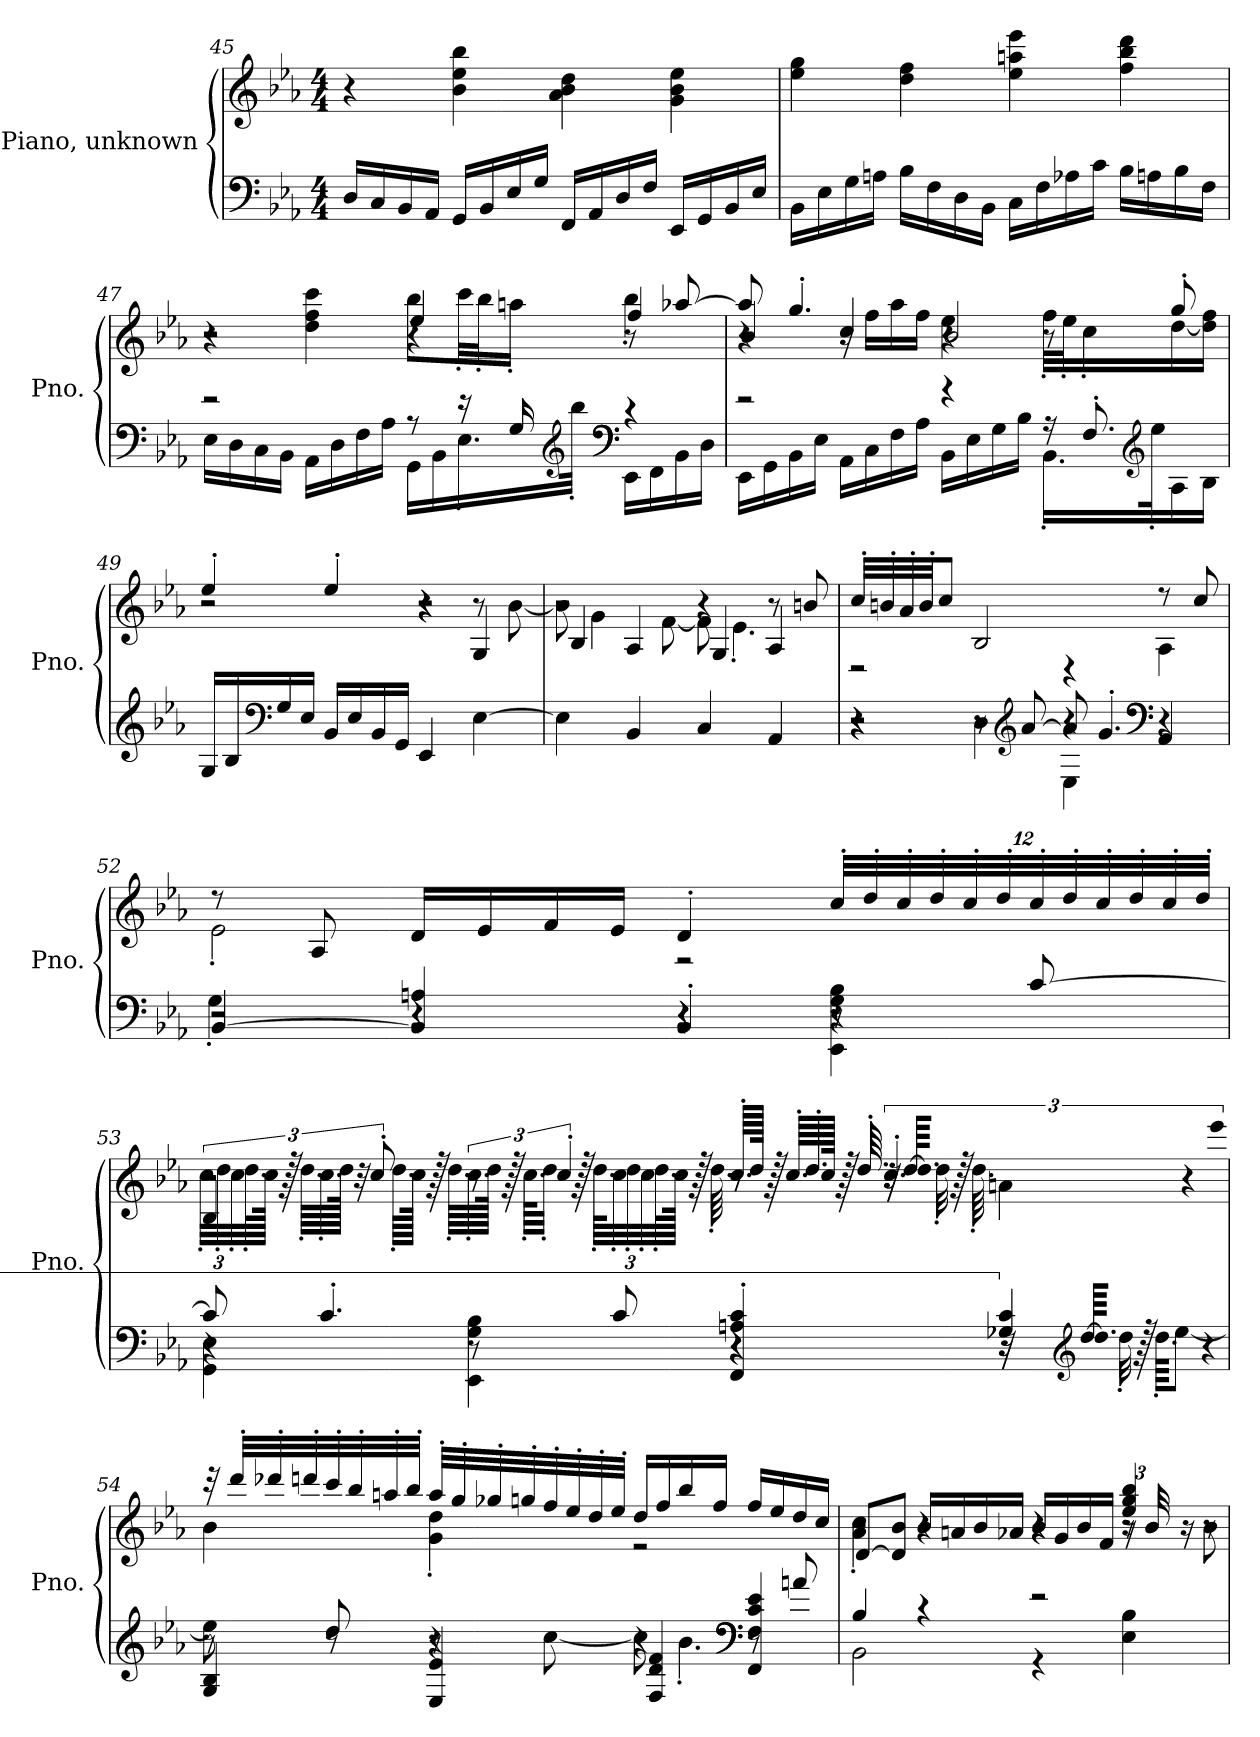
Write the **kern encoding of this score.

**kern	**kern
*part1	*part1
*staff2	*staff1
*I"Piano, unknown	*
*I'Pno.	*
*clefF4	*clefG2
*k[b-e-a-]	*k[b-e-a-]
*M4/4	*M4/4
=45	=45
16D/LL	4r
16C/	.
16BB-/	.
16AA-/JJ	.
16GG/LL	4b-\ 4ee-\ 4bb-\
16BB-/	.
16E-/	.
16G/JJ	.
16FF/LL	4a-\ 4b-\ 4dd\
16AA-/	.
16D/	.
16F/JJ	.
16EE-/LL	4g\ 4b-\ 4ee-\
16GG/	.
16BB-/	.
16E-/JJ	.
!!LO:LB:g=z
=46	=46
16BB-\LL	4ee-\ 4gg\
16E-\	.
16G\	.
16An\JJ	.
16B-\LL	4dd\ 4ff\
16F\	.
16D\	.
16BB-\JJ	.
16C\LL	4ee-\ 4aan\ 4eee-\
16F\	.
16A-X\	.
16c\JJ	.
16B-\LL	4ff\ 4bb-\ 4ddd\
16An\	.
16B-\	.
16F\JJ	.
=47	=47
*^	*^
*	*	*	*^
2r	16E-\LL	2r	4r	2r
.	16D\	.	.	.
.	16C\	.	.	.
.	16BB-\JJ	.	.	.
.	16AA-\LL	.	4dd\ 4ff\ 4ccc\	.
.	16D\	.	.	.
.	16F\	.	.	.
.	16A-\JJ	.	.	.
8r	16GG\LL	4r	8bb-\L	4ee-/
.	16BB-\	.	.	.
16r	16.E-'\	.	32ccc'\LL	.
.	.	.	32bb-'\J	.
16G/	.	.	16aan'\JJ	.
*clefG2	*	*	*	*
.	32bb-'\JJk	.	.	.
*clefF4	*	*	*	*
4r	16EE-\LL	8r	4bb-'\	4ff/
.	16FF\	.	.	.
.	16BB-\	[8aa-X/	.	.
.	16D\JJ	.	.	.
!!LO:LB:g=z	!!	!!
=48	=48	=48	=48	=48
2r	16EE-\LL	8aa-/]	4r	4b-/
.	16GG\	.	.	.
.	16BB-\	4.gg'/	.	.
.	16E-\JJ	.	.	.
.	16AA-\LL	.	16r	4cc/
.	16C\	.	16ff\LL	.
.	16F\	.	16aa-\	.
.	16A-\JJ	.	16ff\JJ	.
4r	16BB-\LL	4r	4ee-\	2b-/
.	16E-\	.	.	.
.	16G\	.	.	.
.	16B-\JJ	.	.	.
16r	16.BB-'\LL	8r	32ff'\LLL	.
.	.	.	32ee-'\J	.
8.F'/	.	.	16cc'\	.
*clefG2	*	*	*	*
.	32ee-'\K	.	.	.
.	16A-\	8gg'/	[16dd\	.
.	16B-\JJ	.	16dd\] 16ff\JJ	.
*v	*v	*	*	*
=49	=49	=49	=49
16G/LL	4ee-'/	2r	2r
16B-/	.	.	.
*clefF4	*	*	*
16G/	.	.	.
16E-/JJ	.	.	.
16BB-/LL	4ee-'/	.	.
16E-/	.	.	.
16BB-/	.	.	.
16GG/JJ	.	.	.
4EE-/	2r	4r	4r
[4E-\	.	8r	4G/
.	.	[8b-\	.
!!LO:PB:g=z	!!	!!
=50	=50	=50	=50
4E-\]	2r	8b-\]	4B-/
.	.	4g\	.
4BB-/	.	.	4A-/
.	.	[8f\	.
4C/	4r	8f\]	4G/
.	.	4.e-'\	.
4AA-/	8r	.	4A-/
.	8bn/	.	.
*	*	*v	*v
=51	=51	=51
*^	*	*
*	*^	*	*
4r	4r	2r	32cc'/LLL	2r
.	.	.	32bn'/	.
.	.	.	32a-'/	.
.	.	.	32b'/JJ	.
.	.	.	8cc/J	.
8r	4D\	.	2B-/	.
*clefG2	*	*	*	*
[8a-/	.	.	.	.
8a-/]	4E-\	4r	.	4r
4.g'/	.	.	.	.
*clefF4	*	*	*	*
.	4r	4AA-/	8r	4A-\
.	.	.	8cc/	.
!!LO:LB:g=z	!!
=52	=52	=52	=52	=52
[4BB-/	4G'\	2r	8r	2e-'\
.	.	.	8A-/	.
4BB-/] 4An/	4r	.	16d/LL	.
.	.	.	16e-/	.
.	.	.	16f/	.
.	.	.	16e-/JJ	.
4BB-'/	4r	4r	4d'/	2r
*	*	*	*Xbrackettup	*
4r	4EE-\ 4G\ 4B-\	8r	48cc'/LLL	.
.	.	.	48dd'/	.
.	.	.	48cc'/	.
.	.	.	48dd'/	.
.	.	.	48cc'/	.
.	.	.	48dd'/	.
.	.	[8c/	48cc'/	.
.	.	.	48dd'/	.
.	.	.	48cc'/	.
.	.	.	48dd'/	.
.	.	.	48cc'/	.
.	.	.	48dd'/JJJ	.
!!LO:LB:g=z
=53	=53	=53	=53	=53
*	*	*	*brackettup	*Xbrackettup
*	*	*	*	*^
4r	4GG\ 4E-\	8c/]	6B-/	48cc'\LLL	2r
.	.	.	.	48dd'\	.
.	.	.	.	48cc'\	.
.	.	.	.	64.dd'\L	.
.	.	.	.	128cc\JJJJk	.
.	.	.	.	128r	.
.	.	.	.	64.dd'\LLLL	.
.	.	4.c'/	.	64.cc'\	.
.	.	.	.	128dd\JJJJk	.
.	.	.	.	32r	.
.	.	.	12cc'/	.	.
.	.	.	.	64.dd'\LLLL	.
.	.	.	.	128cc\JJJJk	.
.	.	.	.	128r	.
.	.	.	.	64.dd'\LLLL	.
8r	4EE-\ 4G\ 4B-\	.	12r	64.cc'\	.
.	.	.	.	128dd\JJJJk	.
.	.	.	.	128r	.
.	.	.	.	64.cc'\KLLL	.
.	.	.	.	32dd'\JJJ	.
.	.	.	6cc'/	.	.
.	.	.	.	128r	.
.	.	.	.	64.dd'\KLLL	.
8c/	.	.	.	48cc'\	.
.	.	.	.	48dd'\	.
.	.	.	.	48cc'\	.
.	.	.	.	64.dd'\L	.
.	.	.	.	128cc\JJJJk	.
.	.	.	.	128r	.
.	.	.	.	64.dd'\	.
4FF/' 4An/' 4c/'	4r	4r	64.cc'/LLLL	8r	8r
.	.	.	128dd/JJJJk	.	.
.	.	.	128r	.	.
.	.	.	64.cc'/LLLL	.	.
.	.	.	64.dd'/	.	.
.	.	.	128cc/JJJJk	.	.
.	.	.	128r	.	.
.	.	.	64.dd'/	.	.
*	*	*	*brackettup	*	*
.	.	.	48r	16r	4.cc'/
.	.	.	[96dd/KKLL	.	.
.	.	.	16.dd/JJ]	.	.
.	.	.	.	32dd'\	.
.	.	.	.	128r	.
.	.	.	.	64.dd'\	.
48r	16r	4G-X/ 4c/	8r	4an\	.
*clefG2	*	*	*	*	*
[96dd/KKLL	.	.	.	.	.
16.dd/JJ]	.	.	.	.	.
.	32dd'\	.	.	.	.
.	128r	.	.	.	.
.	64.dd'\KKKL	.	.	.	.
8r	[8ee-\J	.	8eee-/	.	.
*	*	*	*	*v	*v
!!LO:LB:g=z
=54	=54	=54	=54	=54
8r	8ee-\]	4G/ 4B-/	32r	4b-\
.	.	.	32ddd'/LLL	.
.	.	.	32ddd-X'/	.
.	.	.	32dddn'/	.
8dd/	8r	.	32ccc'/	.
.	.	.	32bb-'/	.
.	.	.	32aan'/	.
.	.	.	32bb-'/JJJ	.
4r	8r	4E-/ 4e-/	32aa'/LLL	4g\' 4dd\'
.	.	.	32gg'/	.
.	.	.	32gg-X'/	.
.	.	.	32ggn'/	.
.	[8cc\	.	32ff'/	.
.	.	.	32ee-'/	.
.	.	.	32dd'/	.
.	.	.	32ee-'/JJJ	.
4r	8cc\]	4F/ 4d/ 4f/	16dd/LL	2r
.	.	.	16ff/	.
.	4.b-'\	.	16bb-/	.
.	.	.	16ff/JJ	.
*clefF4	*	*	*	*
8r	.	4FF/ 4F/ 4c/ 4e-/	16ff/LL	.
.	.	.	16ee-/	.
8an/	.	.	16dd/	.
.	.	.	16cc/JJ	.
*	*v	*v	*	*
!!LO:LB:g=z
=55	=55	=55	=55
*	*	*	*^
4B-/	2BB-\	2r	4a-\' 4cc\'	[8d/L
.	.	.	.	8d/] 8b-/J
4r	.	.	4r	16b-/LL
.	.	.	.	16an/
.	.	.	.	16b-/
.	.	.	.	16a-X/JJ
2r	4r	4r	4r	16b-/LL
.	.	.	.	16g/
.	.	.	.	16b-/
.	.	.	.	16f/JJ
.	4E-\ 4B-\	4ee-/ 4gg/ 4bb-/	8r	24r
.	.	.	.	48b-/
.	.	.	.	16r
.	.	.	8b-\	8r
*v	*v	*	*	*
*	*v	*v	*v
=	=
*-	*-
